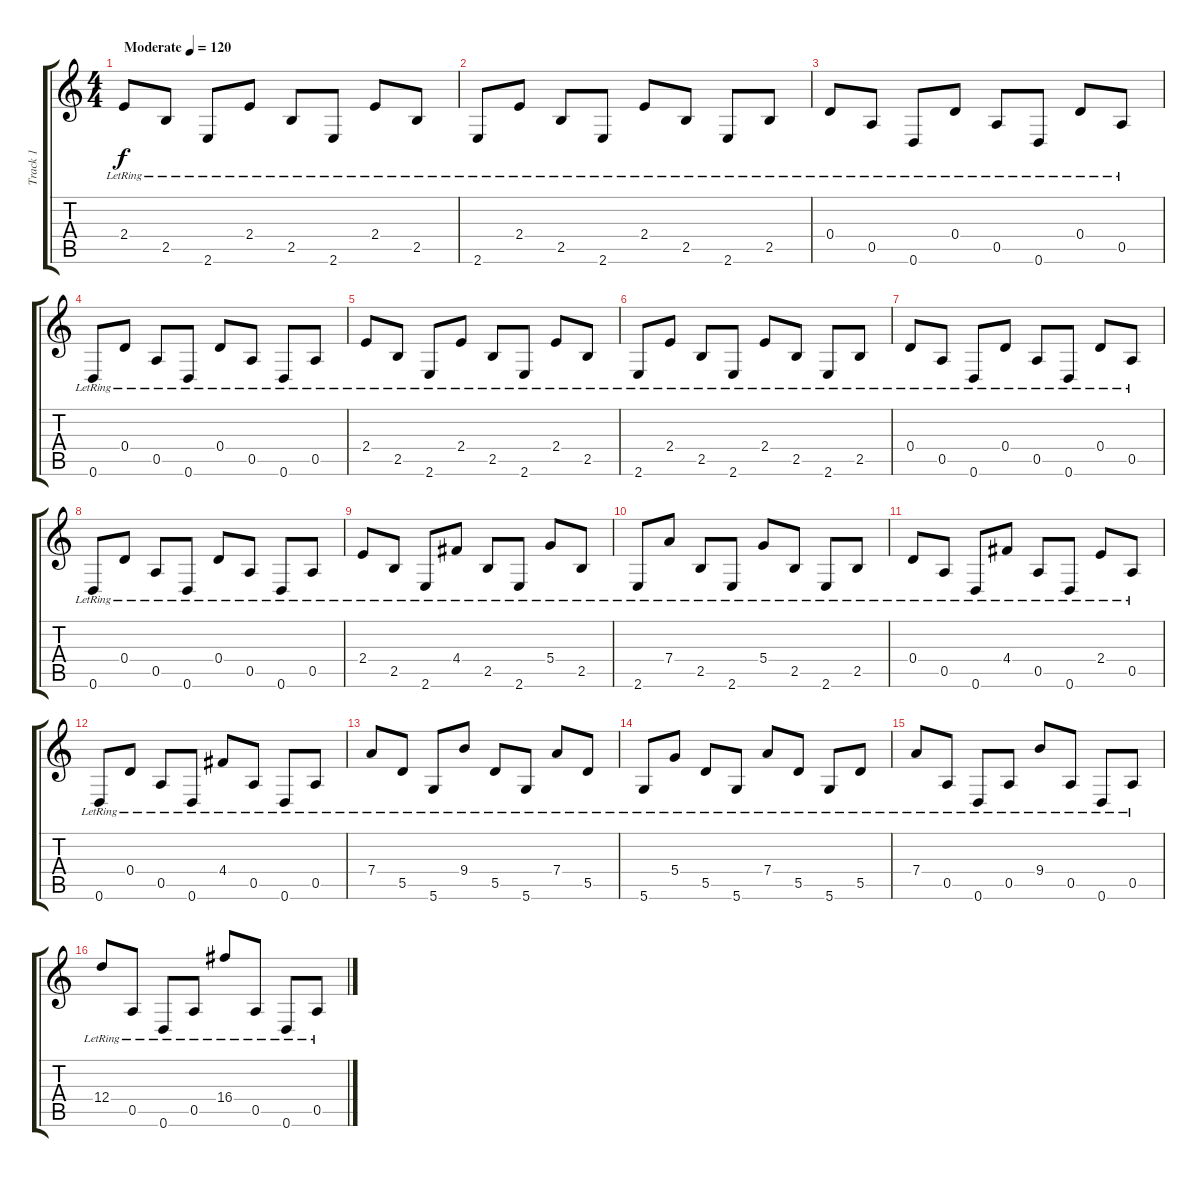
\track ("Track 1" "Track 1") {instrument acousticguitarsteel}
\staff {score tabs}
\tuning (E4 B3 G3 D3 A2 D2) {hide}
\ts (4 4)
\tempo (120 "Moderate")
\clef g2
\ks c
2.4{lr}.8{dy f volume 13 instrument acousticguitarsteel} 2.5{lr}.8 2.6{lr}.8 2.4{lr}.8 2.5{lr}.8 2.6{lr}.8 2.4{lr}.8 2.5{lr}.8 |
2.6{lr}.8 2.4{lr}.8 2.5{lr}.8 2.6{lr}.8 2.4{lr}.8 2.5{lr}.8 2.6{lr}.8 2.5{lr}.8 |
0.4{lr}.8 0.5{lr}.8 0.6{lr}.8 0.4{lr}.8 0.5{lr}.8 0.6{lr}.8 0.4{lr}.8 0.5{lr}.8 |
0.6{lr}.8 0.4{lr}.8 0.5{lr}.8 0.6{lr}.8 0.4{lr}.8 0.5{lr}.8 0.6{lr}.8 0.5{lr}.8 |
2.4{lr}.8 2.5{lr}.8 2.6{lr}.8 2.4{lr}.8 2.5{lr}.8 2.6{lr}.8 2.4{lr}.8 2.5{lr}.8 |
2.6{lr}.8 2.4{lr}.8 2.5{lr}.8 2.6{lr}.8 2.4{lr}.8 2.5{lr}.8 2.6{lr}.8 2.5{lr}.8 |
0.4{lr}.8 0.5{lr}.8 0.6{lr}.8 0.4{lr}.8 0.5{lr}.8 0.6{lr}.8 0.4{lr}.8 0.5{lr}.8 |
0.6{lr}.8 0.4{lr}.8 0.5{lr}.8 0.6{lr}.8 0.4{lr}.8 0.5{lr}.8 0.6{lr}.8 0.5{lr}.8 |
2.4{lr}.8 2.5{lr}.8 2.6{lr}.8 4.4{lr}.8 2.5{lr}.8 2.6{lr}.8 5.4{lr}.8 2.5{lr}.8 |
2.6{lr}.8 7.4{lr}.8 2.5{lr}.8 2.6{lr}.8 5.4{lr}.8 2.5{lr}.8 2.6{lr}.8 2.5{lr}.8 |
0.4{lr}.8 0.5{lr}.8 0.6{lr}.8 4.4{lr}.8 0.5{lr}.8 0.6{lr}.8 2.4{lr}.8 0.5{lr}.8 |
0.6{lr}.8 0.4{lr}.8 0.5{lr}.8 0.6{lr}.8 4.4{lr}.8 0.5{lr}.8 0.6{lr}.8 0.5{lr}.8 |
7.4{lr}.8 5.5{lr}.8 5.6{lr}.8 9.4{lr}.8 5.5{lr}.8 5.6{lr}.8 7.4{lr}.8 5.5{lr}.8 |
5.6{lr}.8 5.4{lr}.8 5.5{lr}.8 5.6{lr}.8 7.4{lr}.8 5.5{lr}.8 5.6{lr}.8 5.5{lr}.8 |
7.4{lr}.8 0.5{lr}.8 0.6{lr}.8 0.5{lr}.8 9.4{lr}.8 0.5{lr}.8 0.6{lr}.8 0.5{lr}.8 |
12.4{lr}.8 0.5{lr}.8 0.6{lr}.8 0.5{lr}.8 16.4{lr}.8 0.5{lr}.8 0.6{lr}.8 0.5{lr}.8
